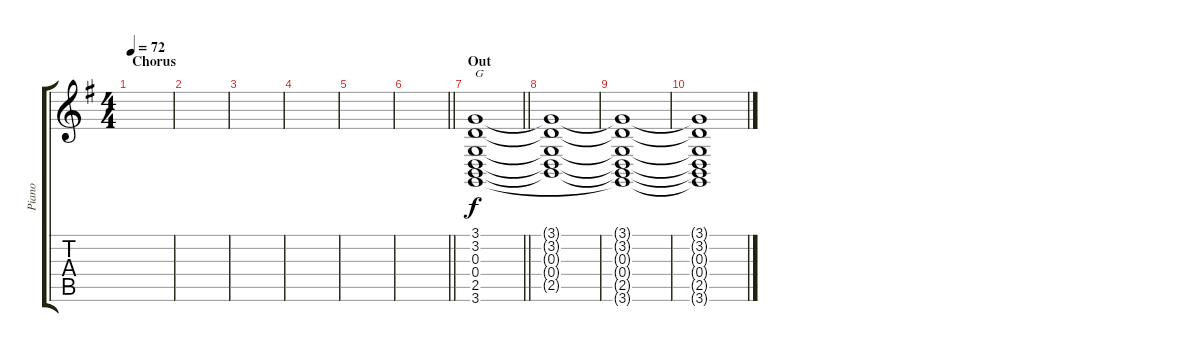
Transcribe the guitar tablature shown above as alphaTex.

\track ("Piano" "Piano") {instrument acousticgrandpiano}
\staff {score tabs}
\tuning (E4 B3 G3 D3 A2 E2) {hide}
\ts (4 4)
\section ("" "Chorus")
\tempo 72
\clef g2
\ks g
|
|
|
|
|
\barLineRight lightlight
|
\section ("" "Out")
\barLineRight lightlight
(3.1 3.2 0.3 0.4 2.5 3.6).1{txt "G"} |
(3.1{t} 3.2{t} 0.3{t} 0.4{t} 2.5{t}).1 |
(3.1{t} 3.2{t} 0.3{t} 0.4{t} 2.5{t} 3.6{t}).1 |
(3.1{t} 3.2{t} 0.3{t} 0.4{t} 2.5{t} 3.6{t}).1
